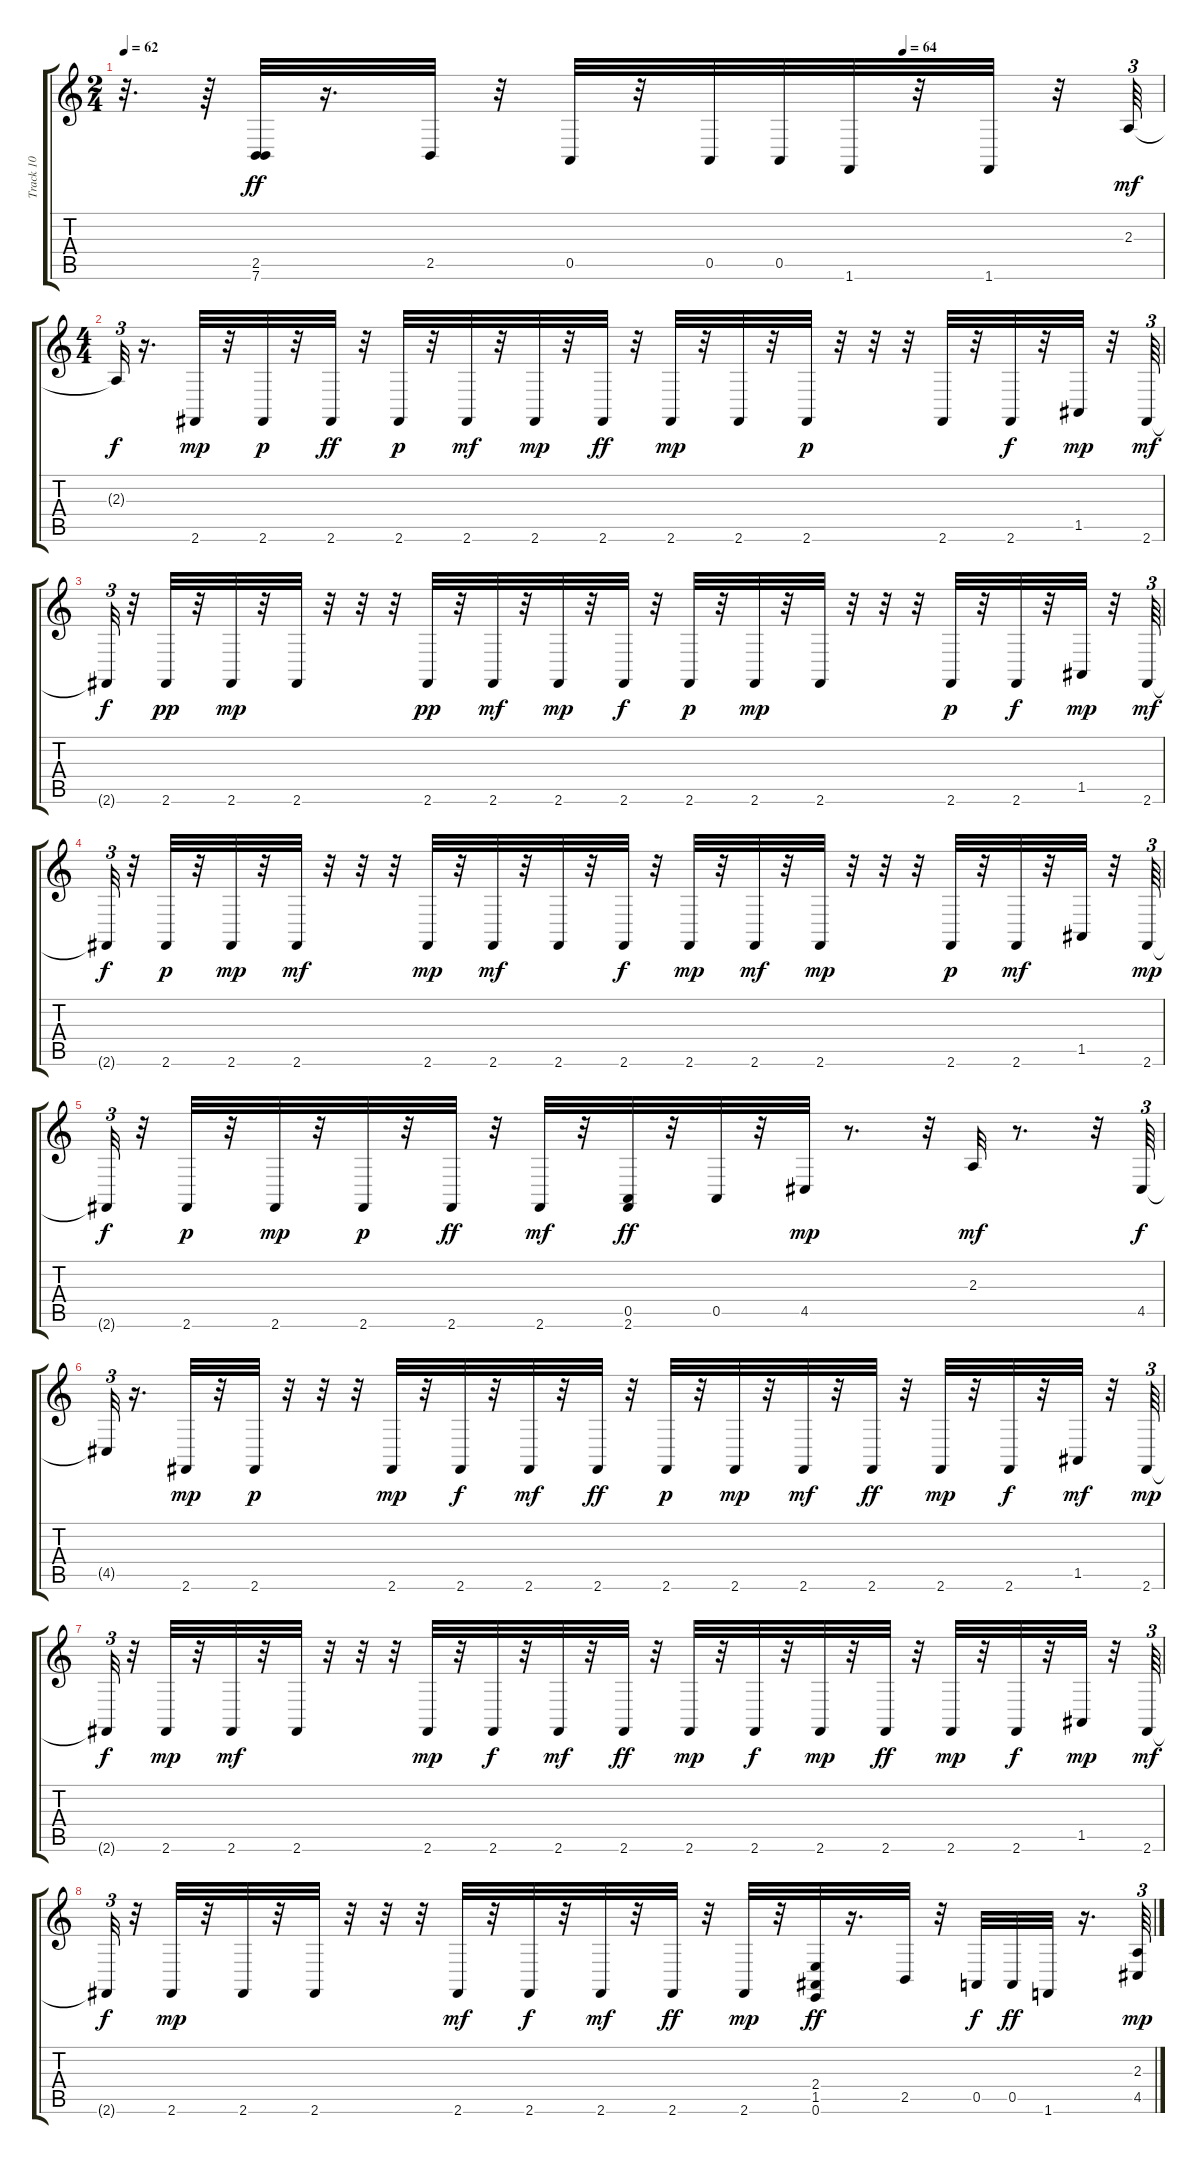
\track ("Track 10" "Track 10") {instrument melodictom}
\staff {score tabs}
\tuning (E4 B3 G3 D3 A2 E2) {hide}
\ts (2 4)
\tempo 62
\tempo (64 0.75)
\clef g2
\ks c
r.32{d dy f} r.64 (2.5 7.6).32{dy ff} r.16{d} 2.5.32 r.32 0.5.32 r.32 0.5.32 0.5.32 1.6.32 r.32 1.6.32 r.32 2.3.64{tu (3 2) dy mf} |
\ts (4 4)
2.3{t}.32{tu (3 2) dy f} r.16{d} 2.6.32{dy mp} r.32 2.6.32{dy p} r.32 2.6.32{dy ff} r.32 2.6.32{dy p} r.32 2.6.32{dy mf} r.32 2.6.32{dy mp} r.32 2.6.32{dy ff} r.32 2.6.32{dy mp} r.32 2.6.32 r.32 2.6.32{dy p} r.32 r.32 r.32 2.6.32 r.32 2.6.32{dy f} r.32 1.5.32{dy mp} r.32 2.6.64{tu (3 2) dy mf} |
2.6{t}.32{tu (3 2) dy f} r.32 2.6.32{dy pp} r.32 2.6.32{dy mp} r.32 2.6.32 r.32 r.32 r.32 2.6.32{dy pp} r.32 2.6.32{dy mf} r.32 2.6.32{dy mp} r.32 2.6.32{dy f} r.32 2.6.32{dy p} r.32 2.6.32{dy mp} r.32 2.6.32 r.32 r.32 r.32 2.6.32{dy p} r.32 2.6.32{dy f} r.32 1.5.32{dy mp} r.32 2.6.64{tu (3 2) dy mf} |
2.6{t}.32{tu (3 2) dy f} r.32 2.6.32{dy p} r.32 2.6.32{dy mp} r.32 2.6.32{dy mf} r.32 r.32 r.32 2.6.32{dy mp} r.32 2.6.32{dy mf} r.32 2.6.32 r.32 2.6.32{dy f} r.32 2.6.32{dy mp} r.32 2.6.32{dy mf} r.32 2.6.32{dy mp} r.32 r.32 r.32 2.6.32{dy p} r.32 2.6.32{dy mf} r.32 1.5.32 r.32 2.6.64{tu (3 2) dy mp} |
2.6{t}.32{tu (3 2) dy f} r.32 2.6.32{dy p} r.32 2.6.32{dy mp} r.32 2.6.32{dy p} r.32 2.6.32{dy ff} r.32 2.6.32{dy mf} r.32 (0.5 2.6).32{dy ff} r.32 0.5.32 r.32 4.5.32{dy mp} r.8{d} r.32 2.3.32{dy mf} r.8{d} r.32 4.5.64{tu (3 2) dy f} |
4.5{t}.32{tu (3 2)} r.16{d} 2.6.32{dy mp} r.32 2.6.32{dy p} r.32 r.32 r.32 2.6.32{dy mp} r.32 2.6.32{dy f} r.32 2.6.32{dy mf} r.32 2.6.32{dy ff} r.32 2.6.32{dy p} r.32 2.6.32{dy mp} r.32 2.6.32{dy mf} r.32 2.6.32{dy ff} r.32 2.6.32{dy mp} r.32 2.6.32{dy f} r.32 1.5.32{dy mf} r.32 2.6.64{tu (3 2) dy mp} |
2.6{t}.32{tu (3 2) dy f} r.32 2.6.32{dy mp} r.32 2.6.32{dy mf} r.32 2.6.32 r.32 r.32 r.32 2.6.32{dy mp} r.32 2.6.32{dy f} r.32 2.6.32{dy mf} r.32 2.6.32{dy ff} r.32 2.6.32{dy mp} r.32 2.6.32{dy f} r.32 2.6.32{dy mp} r.32 2.6.32{dy ff} r.32 2.6.32{dy mp} r.32 2.6.32{dy f} r.32 1.5.32{dy mp} r.32 2.6.64{tu (3 2) dy mf} |
2.6{t}.32{tu (3 2) dy f} r.32 2.6.32{dy mp} r.32 2.6.32 r.32 2.6.32 r.32 r.32 r.32 2.6.32{dy mf} r.32 2.6.32{dy f} r.32 2.6.32{dy mf} r.32 2.6.32{dy ff} r.32 2.6.32{dy mp} r.32 (2.4 1.5 0.6).32{dy ff} r.16{d} 2.5.32 r.32 0.5.32{dy f} 0.5.32{dy ff} 1.6.32 r.16{d} (2.3 4.5).64{tu (3 2) dy mp}
